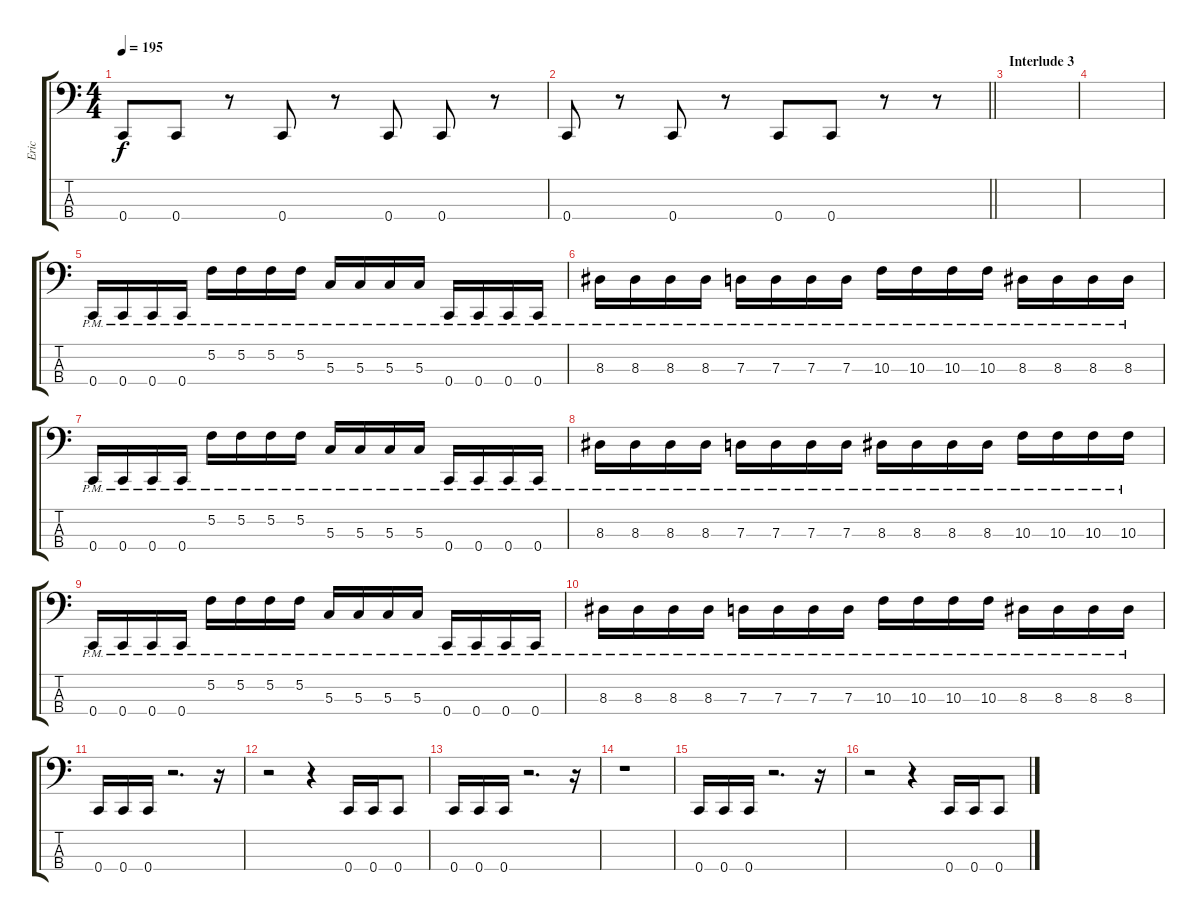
\track ("Eric" "Eric") {instrument electricbassfinger}
\staff {score tabs}
\tuning (F2 C2 G1 C1) {hide}
\ts (4 4)
\tempo 195
\clef f4
\ks c
0.4.8{dy f} 0.4.8 r.8 0.4.8 r.8 0.4.8 0.4.8 r.8 |
\barLineRight lightlight
0.4.8 r.8 0.4.8 r.8 0.4.8 0.4.8 r.8 r.8 |
\section ("" "Interlude 3")
|
|
0.4{pm}.16 0.4{pm}.16 0.4{pm}.16 0.4{pm}.16 5.2{pm}.16 5.2{pm}.16 5.2{pm}.16 5.2{pm}.16 5.3{pm}.16 5.3{pm}.16 5.3{pm}.16 5.3{pm}.16 0.4{pm}.16 0.4{pm}.16 0.4{pm}.16 0.4{pm}.16 |
8.3{pm}.16 8.3{pm}.16 8.3{pm}.16 8.3{pm}.16 7.3{pm}.16 7.3{pm}.16 7.3{pm}.16 7.3{pm}.16 10.3{pm}.16 10.3{pm}.16 10.3{pm}.16 10.3{pm}.16 8.3{pm}.16 8.3{pm}.16 8.3{pm}.16 8.3{pm}.16 |
0.4{pm}.16 0.4{pm}.16 0.4{pm}.16 0.4{pm}.16 5.2{pm}.16 5.2{pm}.16 5.2{pm}.16 5.2{pm}.16 5.3{pm}.16 5.3{pm}.16 5.3{pm}.16 5.3{pm}.16 0.4{pm}.16 0.4{pm}.16 0.4{pm}.16 0.4{pm}.16 |
8.3{pm}.16 8.3{pm}.16 8.3{pm}.16 8.3{pm}.16 7.3{pm}.16 7.3{pm}.16 7.3{pm}.16 7.3{pm}.16 8.3{pm}.16 8.3{pm}.16 8.3{pm}.16 8.3{pm}.16 10.3{pm}.16 10.3{pm}.16 10.3{pm}.16 10.3{pm}.16 |
0.4{pm}.16 0.4{pm}.16 0.4{pm}.16 0.4{pm}.16 5.2{pm}.16 5.2{pm}.16 5.2{pm}.16 5.2{pm}.16 5.3{pm}.16 5.3{pm}.16 5.3{pm}.16 5.3{pm}.16 0.4{pm}.16 0.4{pm}.16 0.4{pm}.16 0.4{pm}.16 |
8.3{pm}.16 8.3{pm}.16 8.3{pm}.16 8.3{pm}.16 7.3{pm}.16 7.3{pm}.16 7.3{pm}.16 7.3{pm}.16 10.3{pm}.16 10.3{pm}.16 10.3{pm}.16 10.3{pm}.16 8.3{pm}.16 8.3{pm}.16 8.3{pm}.16 8.3{pm}.16 |
0.4.16 0.4.16 0.4.16 r.2{d} r.16 |
r.2 r.4 0.4.16 0.4.16 0.4.8 |
0.4.16 0.4.16 0.4.16 r.2{d} r.16 |
r.1 |
0.4.16 0.4.16 0.4.16 r.2{d} r.16 |
r.2 r.4 0.4.16 0.4.16 0.4.8
